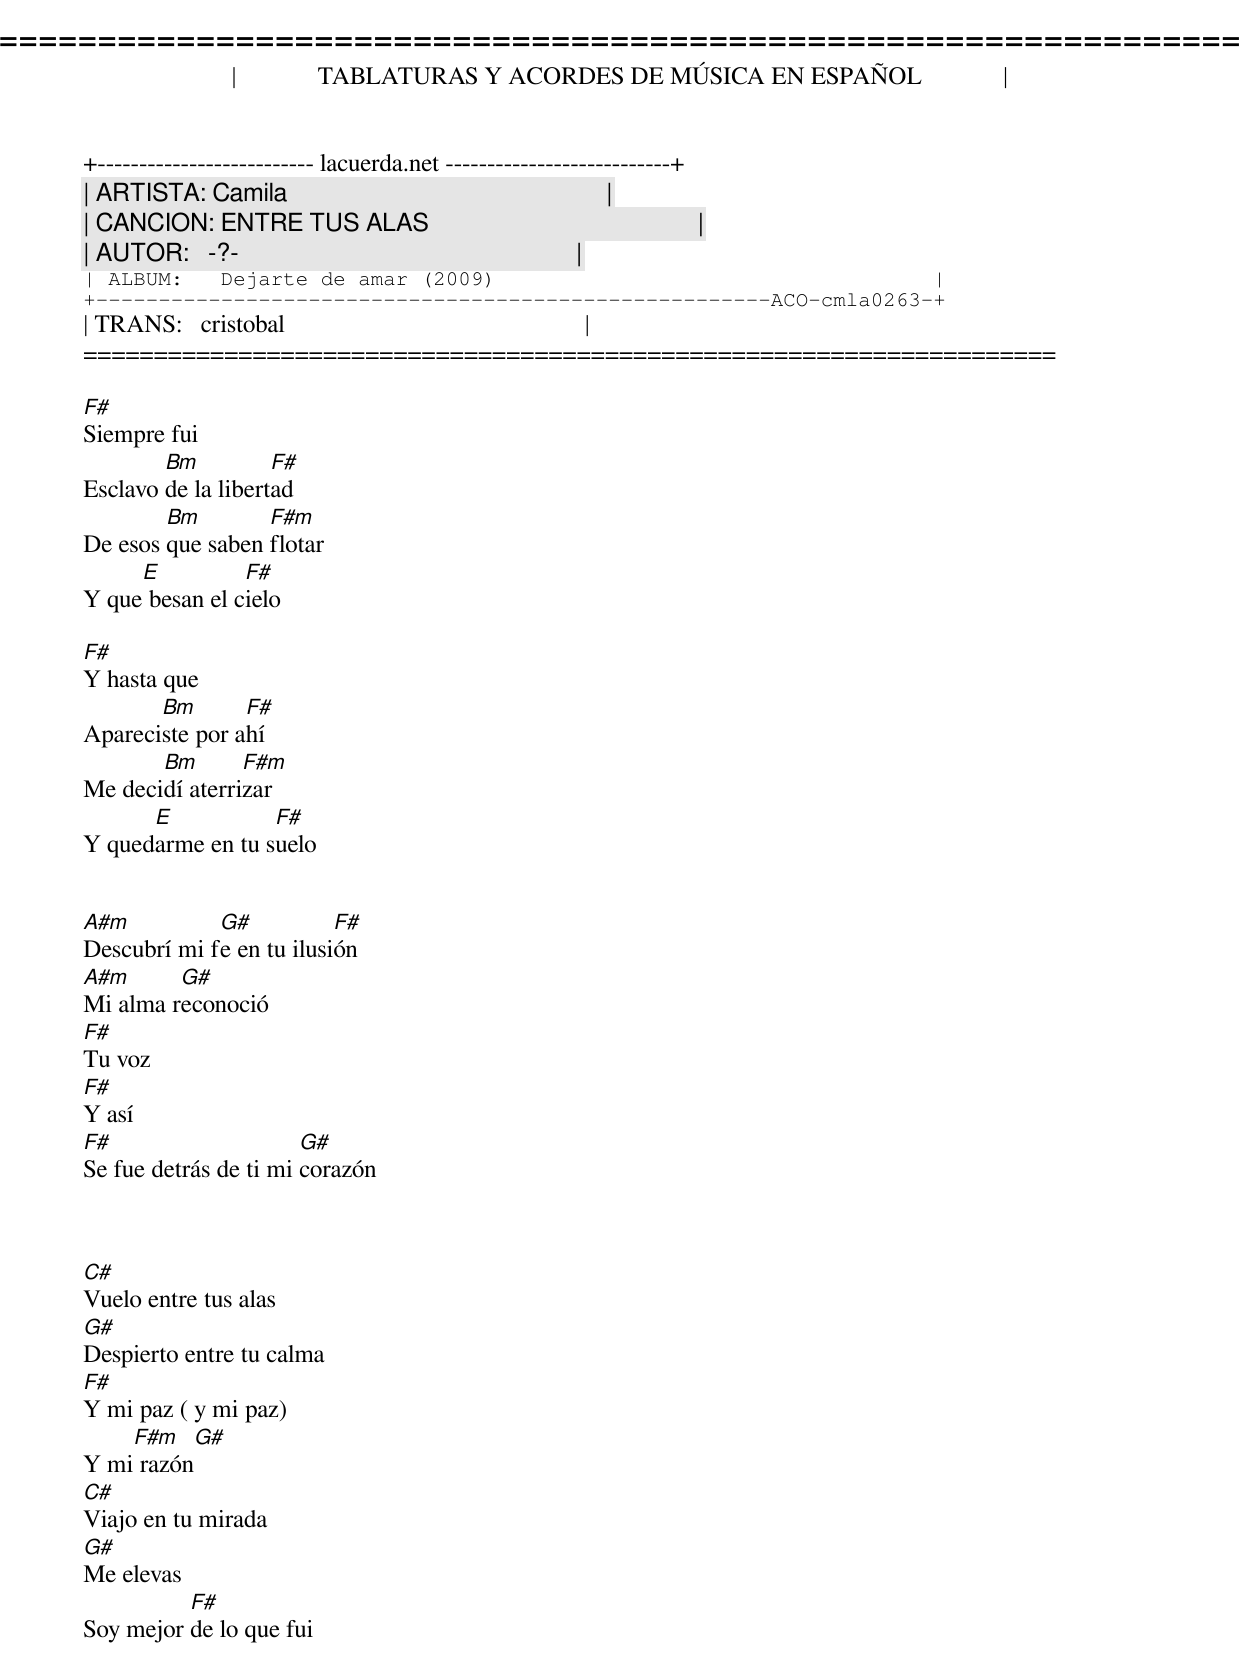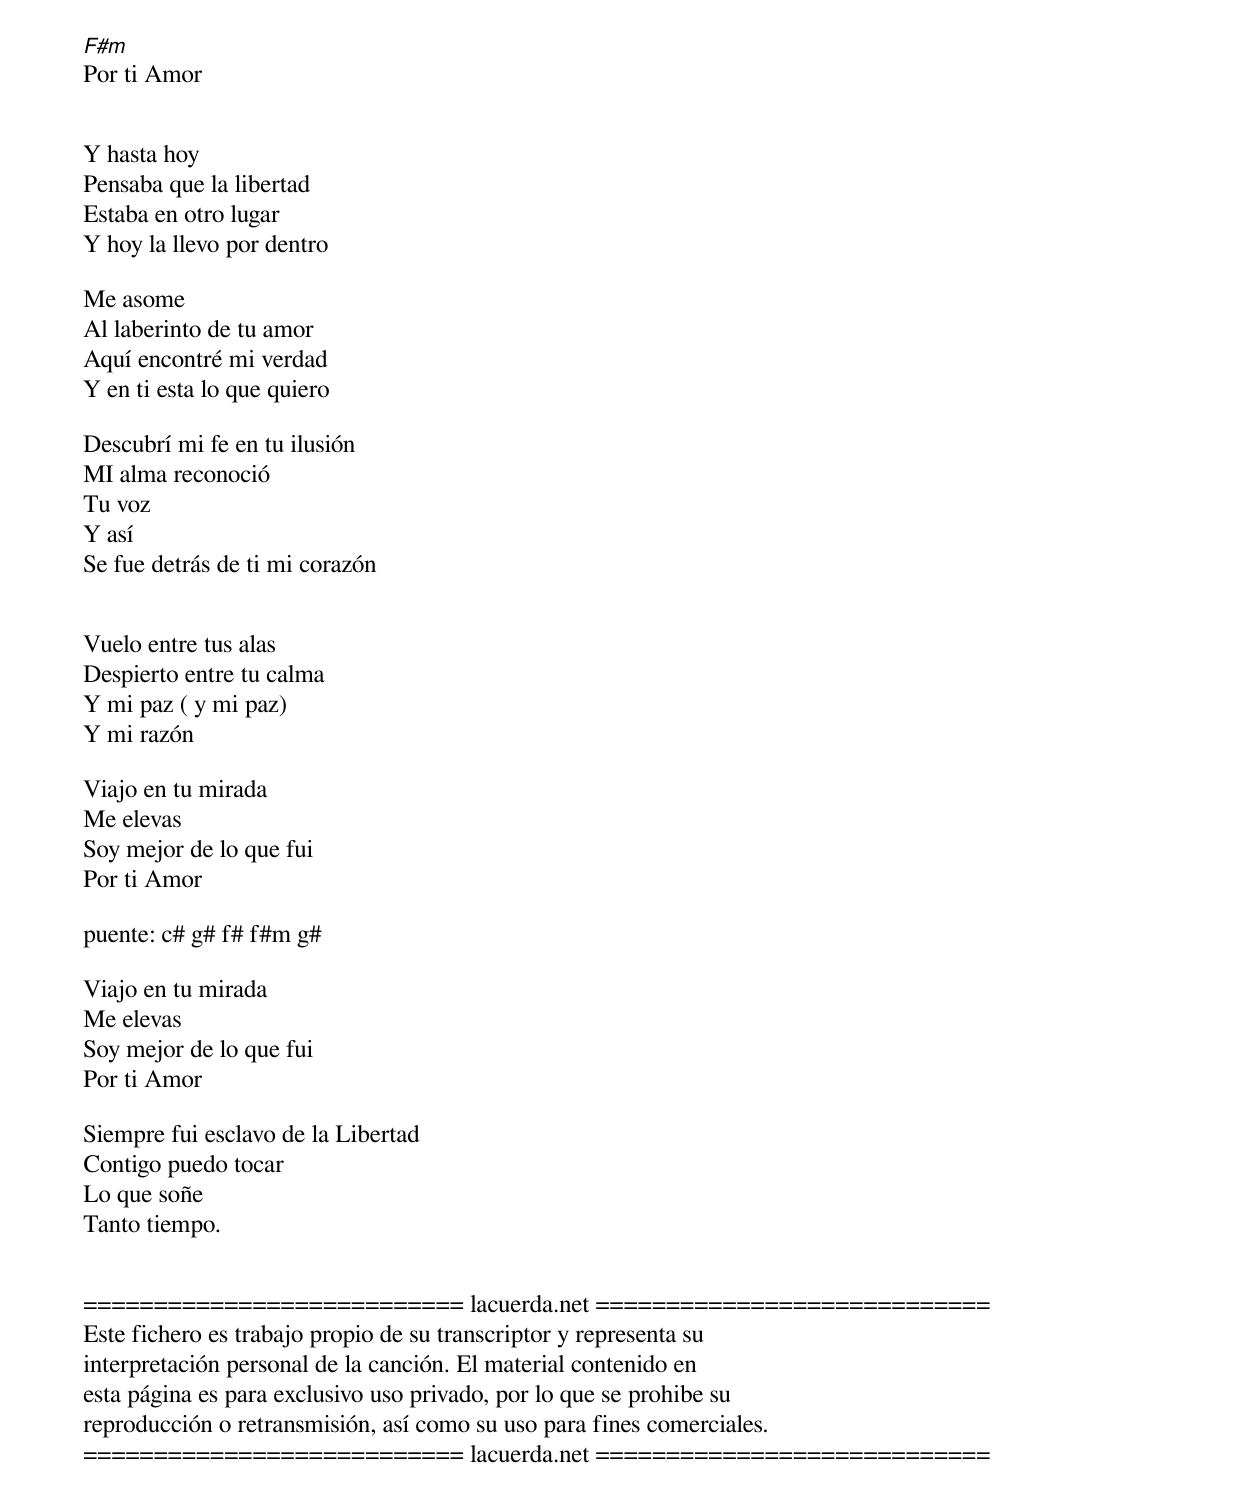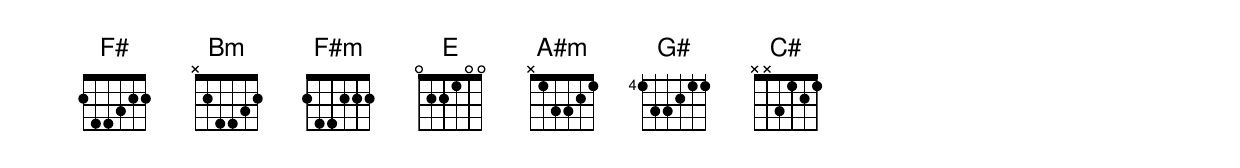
=====================================================================
|             TABLATURAS Y ACORDES DE MÚSICA EN ESPAÑOL             |
+-------------------------- lacuerda.net ---------------------------+
| ARTISTA: Camila                                                   |
| CANCION: ENTRE TUS ALAS                                           |
| AUTOR:   -?-                                                      |
| ALBUM:   Dejarte de amar (2009)                                   |
+------------------------------------------------------ACO-cmla0263-+
| TRANS:   cristobal                                                |
=====================================================================

F#
Siempre fui
        Bm          F#
Esclavo de la libertad
        Bm        F#m
De esos que saben flotar
     E          F#
Y que besan el cielo

F#
Y hasta que
       Bm       F#
Apareciste por ahí
       Bm       F#m
Me decidí aterrizar
      E           F#
Y quedarme en tu suelo


A#m          G#           F#
Descubrí mi fe en tu ilusión
A#m      G#
Mi alma reconoció
F#
Tu voz
F#
Y así
F#                     G#
Se fue detrás de ti mi corazón



C#
Vuelo entre tus alas
G#
Despierto entre tu calma
F#
Y mi paz ( y mi paz)
    F#m      G#
Y mi razón
C#
Viajo en tu mirada
G#
Me elevas
          F#
Soy mejor de lo que fui
F#m
Por ti Amor


Y hasta hoy
Pensaba que la libertad
Estaba en otro lugar
Y hoy la llevo por dentro

Me asome
Al laberinto de tu amor
Aquí encontré mi verdad
Y en ti esta lo que quiero

Descubrí mi fe en tu ilusión
MI alma reconoció
Tu voz
Y así
Se fue detrás de ti mi corazón


Vuelo entre tus alas
Despierto entre tu calma
Y mi paz ( y mi paz)
Y mi razón

Viajo en tu mirada
Me elevas
Soy mejor de lo que fui
Por ti Amor

puente: c# g# f# f#m g#

Viajo en tu mirada
Me elevas
Soy mejor de lo que fui
Por ti Amor

Siempre fui esclavo de la Libertad
Contigo puedo tocar
Lo que soñe
Tanto tiempo.


=========================== lacuerda.net ============================
Este fichero es trabajo propio de su transcriptor y representa su
interpretación personal de la canción. El material contenido en
esta página es para exclusivo uso privado, por lo que se prohibe su
reproducción o retransmisión, así como su uso para fines comerciales.
=========================== lacuerda.net ============================
